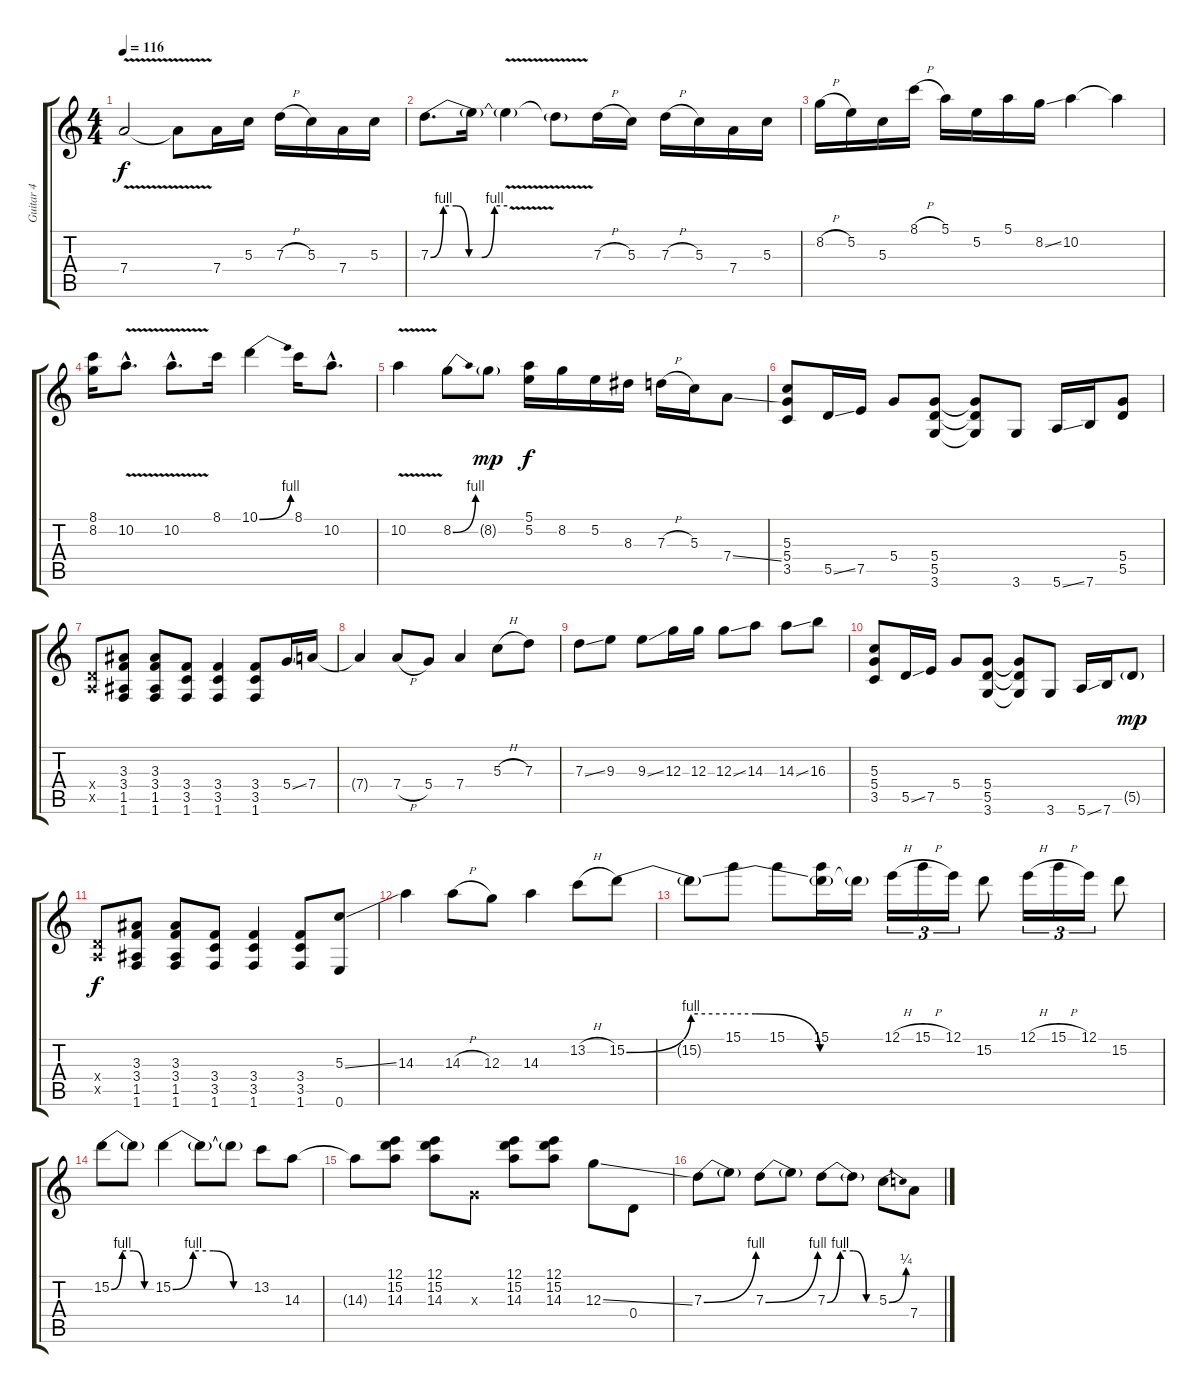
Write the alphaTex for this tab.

\track ("Guitar 4" "Guitar 4") {instrument overdrivenguitar}
\staff {score tabs}
\tuning (E4 B3 G3 D3 A2 E2) {hide}
\ts (4 4)
\tempo 116
\clef g2
\ks c
7.4{v}.2{dy f} 7.4{t}.8 7.4.16 5.3.16 7.3{h}.16 5.3.16 7.4.16 5.3.16 |
7.3{be (custom 0 0 10 4 20 4 30 0 40 0 50 4 60 4)}.8{d} 7.3{t}.16 7.3{v t}.4 7.3{t}.8 7.3{h}.16 5.3.16 7.3{h}.16 5.3.16 7.4.16 5.3.16 |
8.2{h}.16 5.2.16 5.3.16 8.1{h}.16 5.1.16 5.2.16 5.1.16 8.2{ss}.16 10.2.4 10.2{t}.4 |
(8.1 8.2).16 10.2{v hac}.8{d} 10.2{v hac}.8{d} 8.1.16 10.1{be (bend 0 0 60 4)}.4 8.1.16 10.2{hac}.8{d} |
10.2{v}.4 8.2{be (bend 0 0 60 4)}.8 8.2{g}.8{dy mp} (5.1 5.2).16{dy f} 8.2.16 5.2.16 8.3.16 7.3{h}.16 5.3.16 7.4{ss}.8 |
(5.3 5.4 3.5).8 5.5{ss}.16 7.5.16 5.4.8 (5.4 5.5 3.6).8 (5.4{t} 5.5{t} 3.6{t}).8 3.6.8 5.6{ss}.16 7.6.16 (5.4 5.5).8 |
(0.4{x} 0.5{x}).8 (3.3 3.4 1.5 1.6).8 (3.3 3.4 1.5 1.6).8 (3.4 3.5 1.6).8 (3.4 3.5 1.6).4 (3.4 3.5 1.6).8 5.4{ss}.16 7.4.16 |
7.4{t}.4 7.4{h}.8 5.4.8 7.4.4 5.3{h}.8 7.3.8 |
7.3{ss}.8 9.3.8 9.3{ss}.8 12.3.16 12.3.16 12.3{ss}.8 14.3.8 14.3{ss}.8 16.3.8 |
(5.3 5.4 3.5).8 5.5{ss}.16 7.5.16 5.4.8 (5.4 5.5 3.6).8 (5.4{t} 5.5{t} 3.6{t}).8 3.6.8 5.6{ss}.16 7.6.16 5.5{g}.8{dy mp} |
(0.4{x} 0.5{x}).8{dy f} (3.3 3.4 1.5 1.6).8 (3.3 3.4 1.5 1.6).8 (3.4 3.5 1.6).8 (3.4 3.5 1.6).4 (3.4 3.5 1.6).8 (5.3{ss} 0.6).8 |
14.3.4 14.3{h}.8 12.3.8 14.3.4 13.2{h}.8 15.2{be (custom 0 0 15 4 30 4 45 0 60 0)}.8 |
15.2{t}.8 15.1.8 15.1.8 (15.1 15.2{t}).16 15.2{t}.16 12.1{h}.16{tu (3 2)} 15.1{h}.16{tu (3 2)} 12.1.16{tu (3 2)} 15.2.8 12.1{h}.16{tu (3 2)} 15.1{h}.16{tu (3 2)} 12.1.16{tu (3 2)} 15.2.8 |
15.2{be (custom 0 0 15 4 30 4 45 0 60 0)}.8 15.2{t}.8 15.2{be (custom 0 0 15 4 30 4 45 0 60 0)}.4 15.2{t}.8 15.2{t}.8 13.2.8 14.3.8 |
14.3{t}.8 (12.1 15.2 14.3).8 (12.1 15.2 14.3).8 0.3{x}.8 (12.1 15.2 14.3).8 (12.1 15.2 14.3).8 12.3{ss}.8 0.4.8 |
7.3{be (bend 0 0 60 4)}.8 7.3{t}.8 7.3{be (bend 0 0 60 4)}.8 7.3{t}.8 7.3{be (custom 0 0 15 4 30 4 45 0 60 0)}.8 7.3{t}.8 5.3{be (bend 0 0 60 1)}.8 7.4.8
